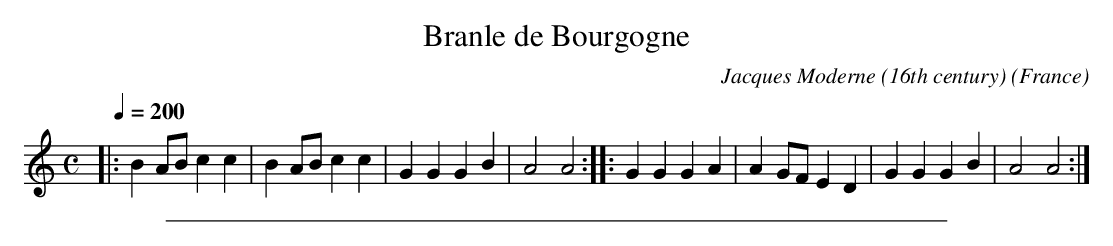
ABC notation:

X:1
T: Branle de Bourgogne
O:France
C:Jacques Moderne (16th century)
M:C
L:1/4
Q:200
K:C
|: BA/B/ cc | BA/B/ cc | GG GB | A2 A2 :: GG GA | AG/F/ ED | GG GB | A2 A2 :|
